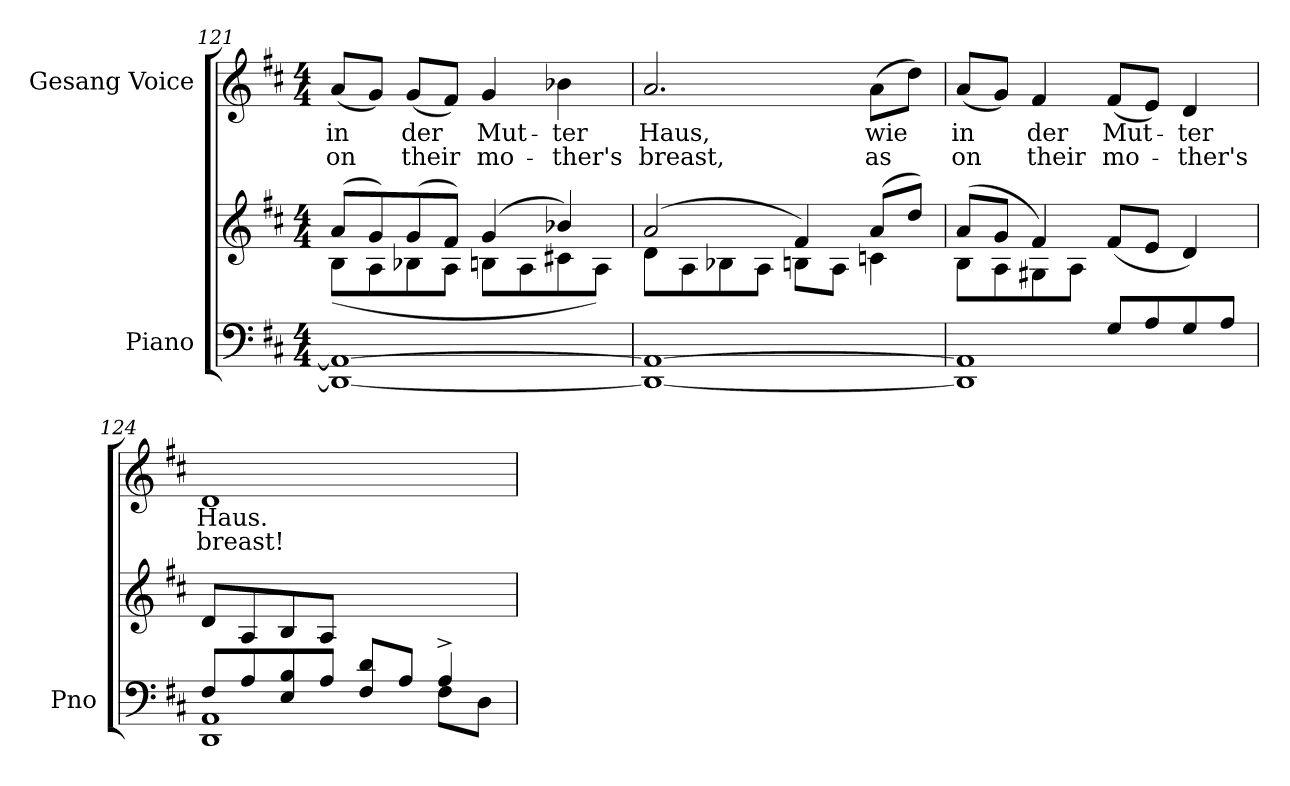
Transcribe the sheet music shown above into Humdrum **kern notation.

**kern	**kern	**kern	**text	**text
*part2	*part2	*part1	*part1	*part1
*staff3	*staff2	*staff1	*staff1	*staff1
*I"Piano	*	*I"Gesang Voice	*	*
*I'Pno	*	*	*	*
*clefF4	*clefG2	*clefG2	*	*
*k[f#c#]	*k[f#c#]	*k[f#c#]	*	*
*M4/4	*M4/4	*M4/4	*	*
=121	=121	=121	=121	=121
*	*^	*	*	*
!	!	!	!	!LO:LY:b	!LO:LY:b
1DD_ 1AA_	(8a/L	(8B\L	(8a/L	in	on
.	8g/)	8A\	8g/J)	.	.
!	!	!	!	!LO:LY:b	!LO:LY:b
.	(8g/	8B-X\	(8g/L	der	their
.	8f#/J)	8A\J	8f#/J)	.	.
!	!	!	!	!LO:LY:b	!LO:LY:b
.	(4g/	8Bn\L	4g/	Mut-	mo-
.	.	8A\	.	.	.
!	!	!	!	!LO:LY:b	!LO:LY:b
.	4b-X/)	8c#X\	4b-X\	-ter	-ther's
.	.	8A\J)	.	.	.
!!LO:PB:g=z
=122	=122	=122	=122	=122	=122
!	!	!	!	!LO:LY:b	!LO:LY:b
1DD_ 1AA_	(2a/	8d\L	2.a/	Haus,	breast,
.	.	8A\	.	.	.
.	.	8B-X\	.	.	.
.	.	8A\J	.	.	.
.	4f#/)	8Bn\L	.	.	.
.	.	8A\J	.	.	.
!	!	!	!	!LO:LY:b	!LO:LY:b
.	(8a/L	4cn\	(8a\L	wie	as
.	8dd/J)	.	8dd\J)	.	.
=123	=123	=123	=123	=123	=123
*^	*	*	*	*	*
!	!	!	!	!	!LO:LY:b	!LO:LY:b
2ryy	1DD] 1AA]	(8a/L	(8B\L	(8a/L	in	on
.	.	8g/J	8A\	8g/J)	.	.
!	!	!	!	!	!LO:LY:b	!LO:LY:b
.	.	4f#/)	8G#X\	4f#/	der	their
.	.	.	8A\J	.	.	.
!	!	!	!	!	!LO:LY:b	!LO:LY:b
8G/L	.	(8f#/L	2ryy	(8f#/L	Mut-	mo-
8A/	.	8e/J	.	8e/J)	.	.
!	!	!	!	!	!LO:LY:b	!LO:LY:b
8G/	.	4d/)	.	4d/	-ter	-ther's
8A/J)	.	.	.	.	.	.
*	*	*v	*v	*	*	*
=124	=124	=124	=124	=124	=124
*	*^	*	*	*	*
!	!	!	!	!	!LO:LY:b	!LO:LY:b
2.ryy	8F#/L	1DD 1AA	(8d/L	1d	Haus.	breast!
.	8A/	.	8A/	.	.	.
.	8E/ 8B/	.	8B/	.	.	.
.	8A/J	.	8A/J	.	.	.
.	8F#/ 8d/L	.	4ryy	.	.	.
.	8A/J	.	.	.	.	.
4A^>/)	8F#\L	.	4ryy	.	.	.
.	8D\J	.	.	.	.	.
*v	*v	*v	*	*	*	*
=	=	=	=	=
*-	*-	*-	*-	*-
